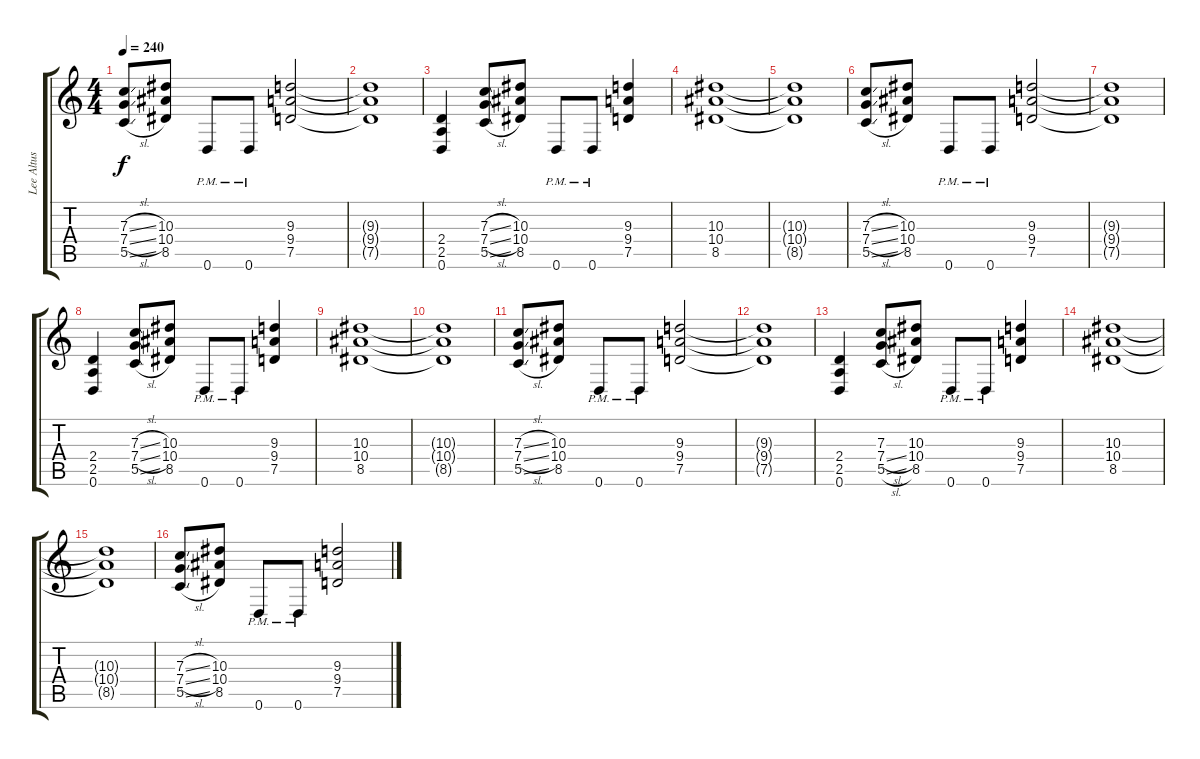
\track ("Lee Altus" "Lee Altus") {instrument acousticguitarsteel}
\staff {score tabs}
\tuning (D4 A3 F3 C3 G2 D2) {hide}
\ts (4 4)
\tempo 240
\clef g2
\ks c
(7.3{sl} 7.4{sl} 5.5{sl}).8{dy f} (10.3 10.4 8.5).8 0.6{pm}.8 0.6{pm}.8 (9.3 9.4 7.5).2 |
(9.3{t} 9.4{t} 7.5{t}).1 |
(2.4 2.5 0.6).4 (7.3{sl} 7.4{sl} 5.5{sl}).8 (10.3 10.4 8.5).8 0.6{pm}.8 0.6{pm}.8 (9.3 9.4 7.5).4 |
(10.3 10.4 8.5).1 |
(10.3{t} 10.4{t} 8.5{t}).1 |
(7.3{sl} 7.4{sl} 5.5{sl}).8 (10.3 10.4 8.5).8 0.6{pm}.8 0.6{pm}.8 (9.3 9.4 7.5).2 |
(9.3{t} 9.4{t} 7.5{t}).1 |
(2.4 2.5 0.6).4 (7.3{sl} 7.4{sl} 5.5{sl}).8 (10.3 10.4 8.5).8 0.6{pm}.8 0.6{pm}.8 (9.3 9.4 7.5).4 |
(10.3 10.4 8.5).1 |
(10.3{t} 10.4{t} 8.5{t}).1 |
(7.3{sl} 7.4{sl} 5.5{sl}).8 (10.3 10.4 8.5).8 0.6{pm}.8 0.6{pm}.8 (9.3 9.4 7.5).2 |
(9.3{t} 9.4{t} 7.5{t}).1 |
(2.4 2.5 0.6).4 (7.3 7.4{sl} 5.5{sl}).8 (10.3 10.4 8.5).8 0.6{pm}.8 0.6{pm}.8 (9.3 9.4 7.5).4 |
(10.3 10.4 8.5).1 |
(10.3{t} 10.4{t} 8.5{t}).1 |
(7.3{sl} 7.4{sl} 5.5{sl}).8 (10.3 10.4 8.5).8 0.6{pm}.8 0.6{pm}.8 (9.3 9.4 7.5).2
